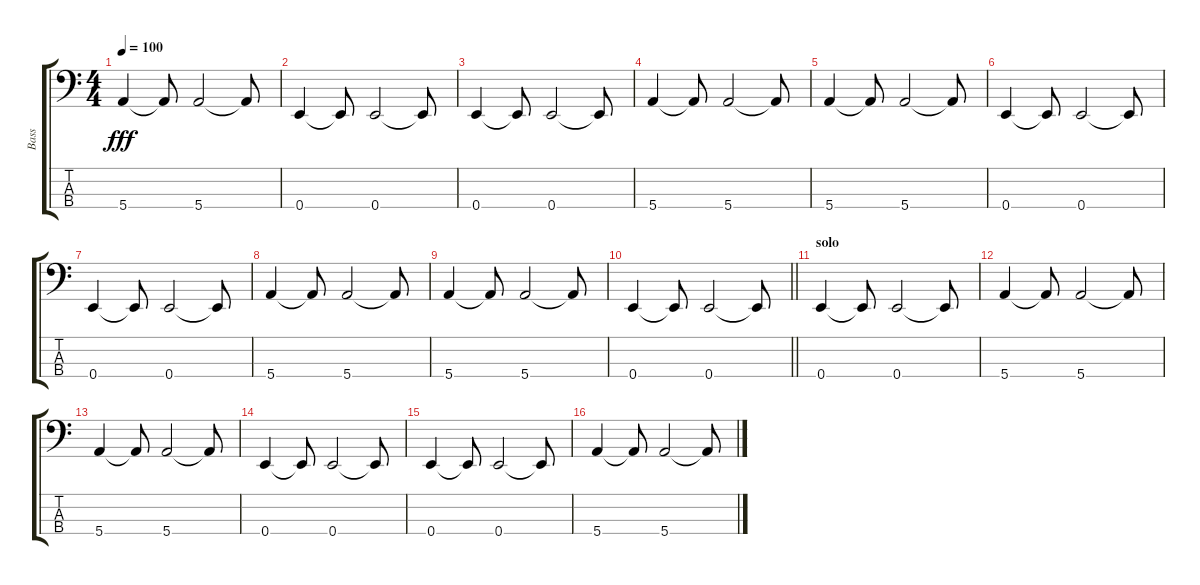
\track ("Bass" "Bass") {instrument electricbassfinger}
\staff {score tabs}
\tuning (G2 D2 A1 E1) {hide}
\ts (4 4)
\tempo 100
\clef f4
\ks c
5.4.4{dy fff} 5.4{t}.8 5.4.2 5.4{t}.8 |
0.4.4 0.4{t}.8 0.4.2 0.4{t}.8 |
0.4.4 0.4{t}.8 0.4.2 0.4{t}.8 |
5.4.4 5.4{t}.8 5.4.2 5.4{t}.8 |
5.4.4 5.4{t}.8 5.4.2 5.4{t}.8 |
0.4.4 0.4{t}.8 0.4.2 0.4{t}.8 |
0.4.4 0.4{t}.8 0.4.2 0.4{t}.8 |
5.4.4 5.4{t}.8 5.4.2 5.4{t}.8 |
5.4.4 5.4{t}.8 5.4.2 5.4{t}.8 |
\barLineRight lightlight
0.4.4 0.4{t}.8 0.4.2 0.4{t}.8 |
\section ("" "solo")
0.4.4 0.4{t}.8 0.4.2 0.4{t}.8 |
5.4.4 5.4{t}.8 5.4.2 5.4{t}.8 |
5.4.4 5.4{t}.8 5.4.2 5.4{t}.8 |
0.4.4 0.4{t}.8 0.4.2 0.4{t}.8 |
0.4.4 0.4{t}.8 0.4.2 0.4{t}.8 |
5.4.4 5.4{t}.8 5.4.2 5.4{t}.8
